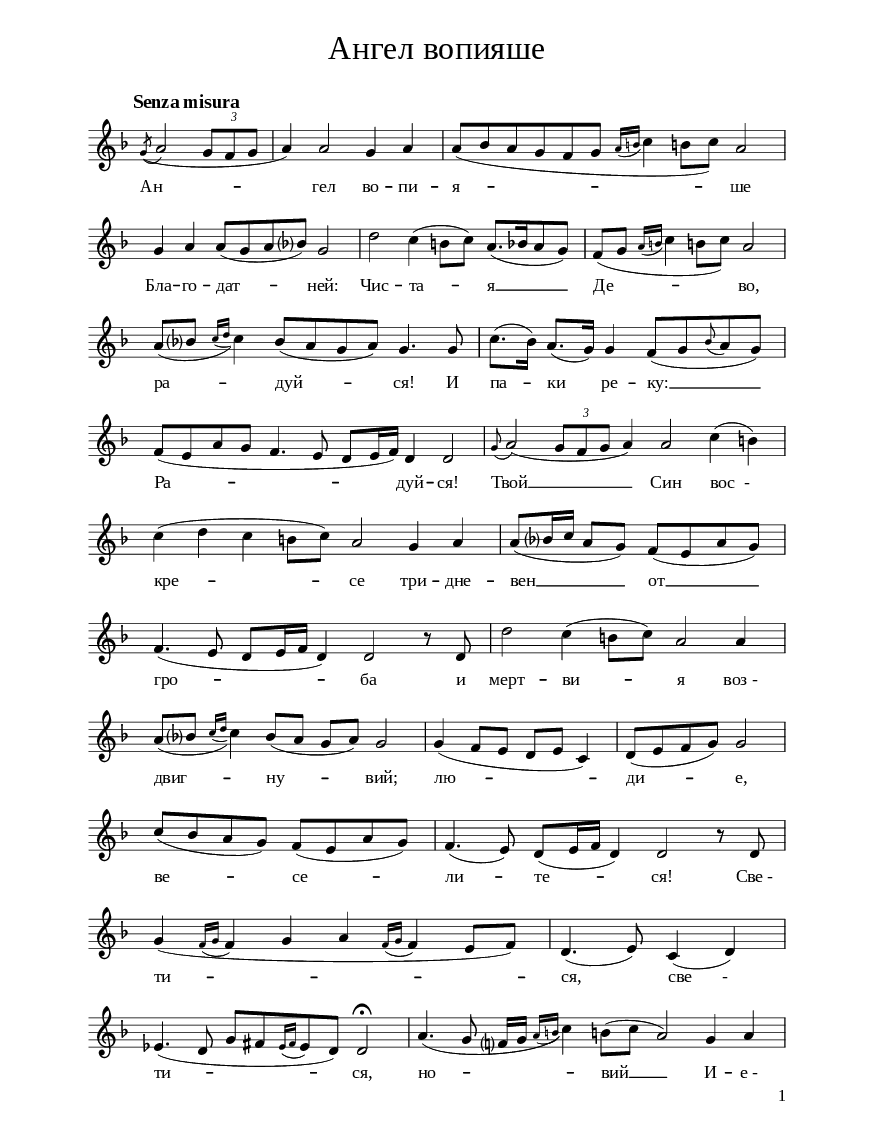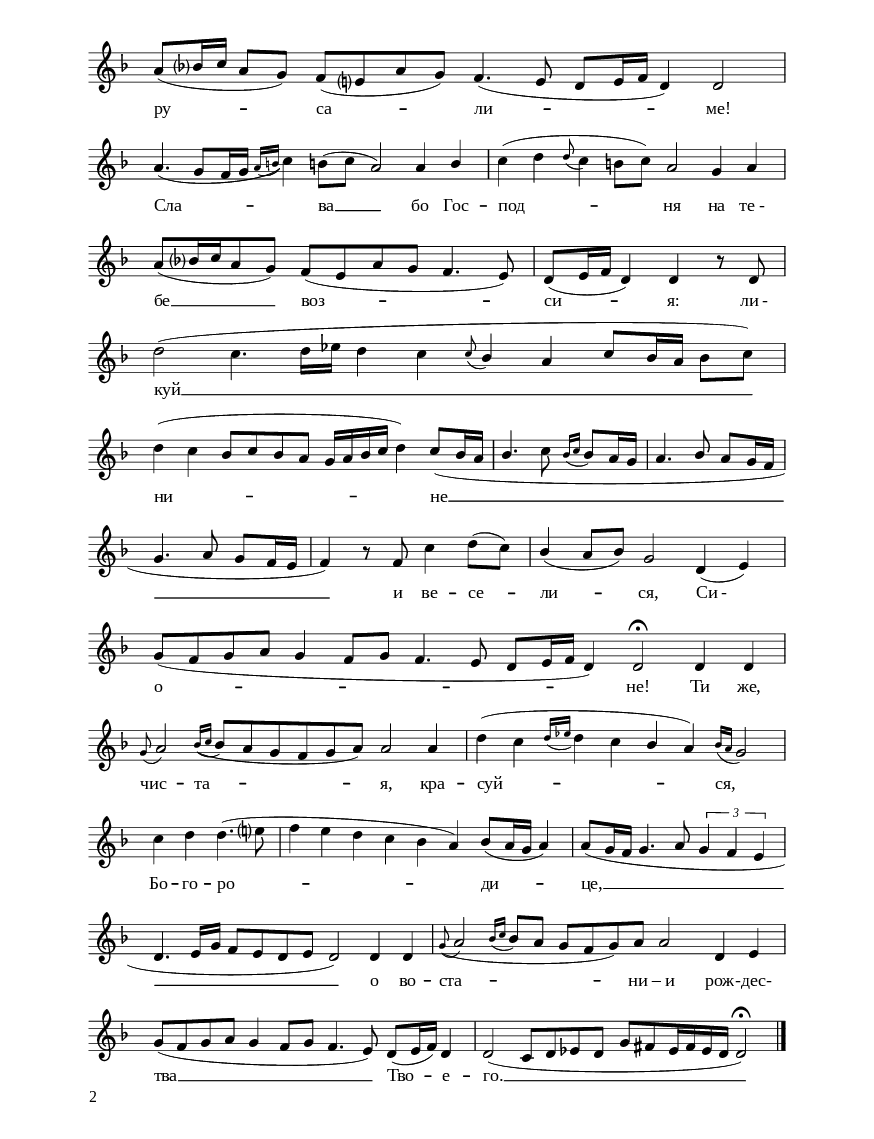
\version "2.24.2"

% include paper part and global functions
\include "include/globals.ily"

\bookpart {
  \label #'ref064
  \tocItem \markup "Ангел вопияше"
  \paper {
    print-all-headers = ##t
    print-page-number = ##t
    print-first-page-number = ##t

    % put page numbers on the bottom
    oddHeaderMarkup = \markup ""
    evenHeaderMarkup = \markup ""
    oddFooterMarkup = \markup
    \fill-line {
      ""
      \if \should-print-page-number \fromproperty #'page:page-number-string
    }
    evenFooterMarkup = \markup
    \fill-line {
      \if \should-print-page-number \fromproperty #'page:page-number-string
      ""
    }

    left-margin = 1.5\cm
    right-margin = 1.5\cm
    top-margin = 1.6\cm
    bottom-margin = 1.2\cm
    ragged-bottom = ##t % do not spread the staves to fill the whole vertical space

    % change distance between staves
    system-system-spacing =
    #'((basic-distance . 9.5)
       (minimum-distance . 6)
       (padding . 1)
       (stretchability . 12))
  }
  \score {
    \include "include/score-layout.ily"

    \new Voice \relative c' {
      \clef treble
      \key d \minor
      \tempo "Senza misura"
      \autoBeamOff
      \omit Score.TimeSignature
      \cadenzaOn % allows custom bar lines


      \acciaccatura g'8 (a2 \tuplet 3/2 { g8 [f g] } \bar "|"
      a4) a2 g4 a4 \bar "|"
      \slurDown a8( [bes a g f g] \acciaccatura { a16 [b] } c4 b!8 [c]) a2 \bar "|" \break

      \slurNeutral g4 a a8 ([g a bes?]) g2 \bar "|"
      d'2 c4 (b8 [c]) a8. ([bes16 a8 g]) \bar "|"
      \slurDown f8([ g] \acciaccatura { a16 [b] } c4 b!8[ c]) a2 \bar "|"  \break

      a8( [bes?] \acciaccatura { c16 [d] } c4) bes8( [a g a]) g4. g8 \bar "|"
      \slurNeutral c8.( [bes16]) a8.( [g16]) g4 f8( [g \appoggiatura bes a g]) \bar "|"  \break

      f8( [e a g] f4. e8 d [e16 f]) d4 d2 \bar "|"
      \appoggiatura g8  a2( \tuplet 3/2 { g8 [f g] } a4) a2 c4( b) \bar "|"  \break

      \stemNeutral c4( d  c b!8 [c]) a2 g4 a \bar "|"
      \stemUp a8( [bes?16 c] a8 [g]) f( [e a g]) \bar "|"  \break

      f4.( e8 d[ e16 f] d4) d2 r8 d \bar "|"
      \stemNeutral d'2 c4( b!8[ c]) a2 a4 \bar "|"  \break

      \slurDown a8([bes?] \acciaccatura { c16 [d] } c4) bes8( [a] g [a]) g2 \bar "|"
      g4( f8 [e] d [e] c4) \bar "|"
      d8([ e f g]) g2 \bar "|"  \break

      c8([ bes a g]) f([ e a g]) \bar "|"
      f4.( e8) d([ e16 f] d4) d2 r8 d \bar "|"  \break


      g4( \acciaccatura { f16 [g] } f4 g a \acciaccatura { f16 [g] } f4 e8[  f]) \bar "|"
      d4.( e8) c4( d) \bar "|"  \break

      ees4.( d8 g8[ fis \acciaccatura { ees16 [fis] }  ees8 d]) d2\fermata \bar "|"
      a'4.( g8 f?16[ g] \acciaccatura { a16 [b] } c4) \slurNeutral b!8([ c] a2) g4 a4 \bar "|"  \break

      \stemUp a8([ bes?16 c] a8  [g]) f8([ e? a g]) f4.( e8 d[ e16 f] d4) d2 \bar "|"  \break

      \stemNeutral \slurDown a'4.( g8[ f16 g] \acciaccatura { a16 [b!] } c4) \slurNeutral b!8([ c]  a2)  a4 \stemUp b \bar "|"
      \stemNeutral c4( d \appoggiatura d8 c4 b!8[ c]) a2 g4 a \bar "|"  \break

      a8([ bes?16 c a8 g]) f([ e a g] f4. e8) \bar "|"
      d8([ e16 f] d4) d r8 d \bar "|"  \break

      d'2( c4. d16[ ees] d4 c \appoggiatura c8 \stemUp bes4 a c8[ bes16 a]  \stemNeutral bes8[ c]) \bar "|"  \break

      d4( c \stemUp bes8[ c bes a] g16[ a bes c] \stemNeutral d4) \stemUp \slurDown c8([ bes16 a] \bar "|" \noBreak
      bes4. \stemNeutral c8 \acciaccatura { bes16 [c] } \stemUp bes8[ a16 g]  \bar "|" \noBreak
      a4. bes8 a[ g16 f] \bar "|" \break

      g4. a8 g8[ f16 e] \bar "|"
      f4) r8 f\stemNeutral \slurNeutral c'4 d8([ c])  \bar "|"
      \stemUp bes4( a8[ bes]) g2 d4( e)  \bar "|" \break

      g8([ f g a] g4 f8[ g] f4. e8 d8[ e16 f] d4) d2\fermata d4 d  \bar "|" \break

      \appoggiatura g8 a2 \acciaccatura { bes16([ c] } bes8[ a g f g a]) a2 a4 \bar "|"
      \stemNeutral d4( c \acciaccatura { d16[ ees!]} d4 c \stemUp bes a) \acciaccatura { bes16[ a] } g2 \bar "|" \break

      \stemNeutral c4 d d4.( e?8 \bar "|" \noBreak
      f4 e d c bes a) bes8([ a16 g] a4) \bar "|" \noBreak
      a8([ g16 f] g4. a8 \tuplet 3/2 { g4 f e } \bar "|" \break

      d4. e16[ g] f8[ e d e] d2) d4 d \bar "|" \noBreak
      \appoggiatura g8( a2 \acciaccatura { bes16[ c] } bes8[ a] g8[ f g) a] a2 d,4 e \bar "|" \break

      g8([ f g a] g4 f8[ g] f4. e8) d([ e16 f)] d4 \bar "|" \noBreak
      d2( c8[  d ees! d] g8[ fis! es16 fis  ees d] d2)\fermata \bar "|."
    }

    \addlyrics {
      Ан -- гел во -- пи -- я -- -- -- ше
      Бла -- го -- дат -- ней: Чис -- та -- я __ Де -- во,
      ра -- дуй -- ся! И па -- ки ре -- ку: __
      Ра -- -- дуй -- ся! Твой __ Син "вос  -"
      кре -- -- се три -- дне -- вен __  от __
      гро -- ба и мерт -- ви -- я "воз -"
      двиг -- ну -- вий; лю -- -- ди -- е,
      ве -- се -- ли -- те -- ся! "Све -"
      ти -- -- -- -- -- -- ся, "све       -"
      ти --  -- ся, но -- -- вий __ И -- "е -"
      ру -- -- са -- ли -- -- -- ме!
      Сла -- ва __ бо Гос -- под -- ня на "те -"
      бе __ воз -- -- си -- я: "ли -"
      куй __ ни -- -- не __
      и ве -- се -- ли -- ся, "Си -"
      о -- -- -- -- -- -- не! Ти же,
      чис -- та -- я, кра -- суй -- -- ся,
      Бо -- го -- ро -- -- -- ди -- це, __
      о во -- ста -- "ни – и      " рож -- "-дес-"
      тва __ Тво -- е -- го. __
    }

    \header {
      title = \titleFunc "Ангел вопияше" "Angel vopijaše"
    }

    \midi{}

  } % score


} % bookpart
